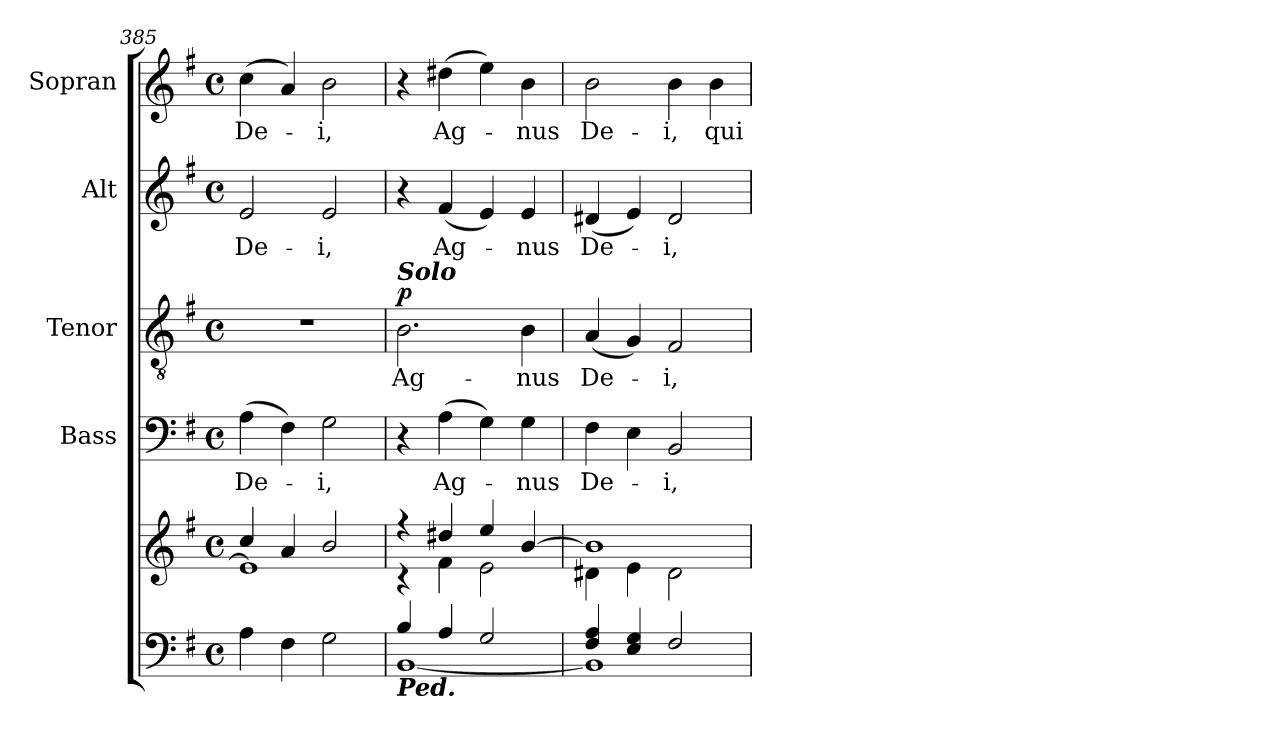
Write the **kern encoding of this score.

**kern	**kern	**kern	**text	**kern	**text	**dynam	**kern	**text	**kern	**text
*part5	*part5	*part4	*part4	*part3	*part3	*part3	*part2	*part2	*part1	*part1
*staff6	*staff5	*staff4	*staff4	*staff3	*staff3	*staff3	*staff2	*staff2	*staff1	*staff1
*	*	*I"Bass	*	*I"Tenor	*	*	*I"Alt	*	*I"Sopran	*
*	*	*I'B.	*	*I'T.	*	*	*I'A.	*	*I'S.	*
*clefF4	*clefG2	*clefF4	*	*clefGv2	*	*	*clefG2	*	*clefG2	*
*k[f#]	*k[f#]	*k[f#]	*	*k[f#]	*	*	*k[f#]	*	*k[f#]	*
*G:	*G:	*G:	*	*G:	*	*	*G:	*	*G:	*
*M4/4	*M4/4	*M4/4	*	*M4/4	*	*	*M4/4	*	*M4/4	*
*met(c)	*met(c)	*met(c)	*	*met(c)	*	*	*met(c)	*	*met(c)	*
=385	=385	=385	=385	=385	=385	=385	=385	=385	=385	=385
*	*^	*	*	*	*	*	*	*	*	*
!	!	!	!	!LO:LY:b	!	!	!	!	!LO:LY:b	!	!LO:LY:b
4A\	4cc/	1e]	(>4A\	De-	1r	.	.	2e/	De-	(>4cc\	De-
4F#\	4a/	.	4F#\)	.	.	.	.	.	.	4a/)	.
!	!	!	!	!LO:LY:b	!	!	!	!	!LO:LY:b	!	!LO:LY:b
2G\	2b/	.	2G\	-i,	.	.	.	2e/	-i,	2b\	-i,
=386	=386	=386	=386	=386	=386	=386	=386	=386	=386	=386	=386
*^	*	*	*	*	*	*	*	*	*	*	*
!	!	!	!	!	!	!LO:TX:a:Bi:t=Solo	!	!	!	!	!	!
!LO:TX:b:Bi:t=Ped.	!	!	!	!	!	!	!	!	!	!	!	!
!	!	!	!	!	!	!	!LO:LY:b	!LO:DY:a	!	!	!	!
4B/	[<1BB	4r	4r	4r	.	2.B\	Ag-	p	4r	.	4r	.
!	!	!	!	!	!LO:LY:b	!	!	!	!	!LO:LY:b	!	!LO:LY:b
4A/	.	4dd#X/	4f#\	(>4A\	Ag-	.	.	.	(<4f#/	Ag-	(>4dd#X\	Ag-
2G/	.	4ee/	2e\	4G\)	.	.	.	.	4e/)	.	4ee\)	.
!	!	!	!	!	!LO:LY:b	!	!LO:LY:b	!	!	!LO:LY:b	!	!LO:LY:b
.	.	[>4b/	.	4G\	-nus	4B\	-nus	.	4e/	-nus	4b\	-nus
=387	=387	=387	=387	=387	=387	=387	=387	=387	=387	=387	=387	=387
!	!	!	!	!	!LO:LY:b	!	!LO:LY:b	!	!	!LO:LY:b	!	!LO:LY:b
4F#/ 4A/	1BB]	1b]	4d#X\	4F#\	De-	(<4A/	De-	.	(<4d#X/	De-	2b\	De-
4E/ 4G/	.	.	4e\	4E\	.	4G/)	.	.	4e/)	.	.	.
!	!	!	!	!	!LO:LY:b	!	!LO:LY:b	!	!	!LO:LY:b	!	!LO:LY:b
2F#/	.	.	2d#\	2BB/	-i,	2F#/	-i,	.	2d#/	-i,	4b\	-i,
!	!	!	!	!	!	!	!	!	!	!	!	!LO:LY:b
.	.	.	.	.	.	.	.	.	.	.	4b\	qui
*v	*v	*	*	*	*	*	*	*	*	*	*	*
*	*v	*v	*	*	*	*	*	*	*	*	*
=	=	=	=	=	=	=	=	=	=	=
*-	*-	*-	*-	*-	*-	*-	*-	*-	*-	*-
